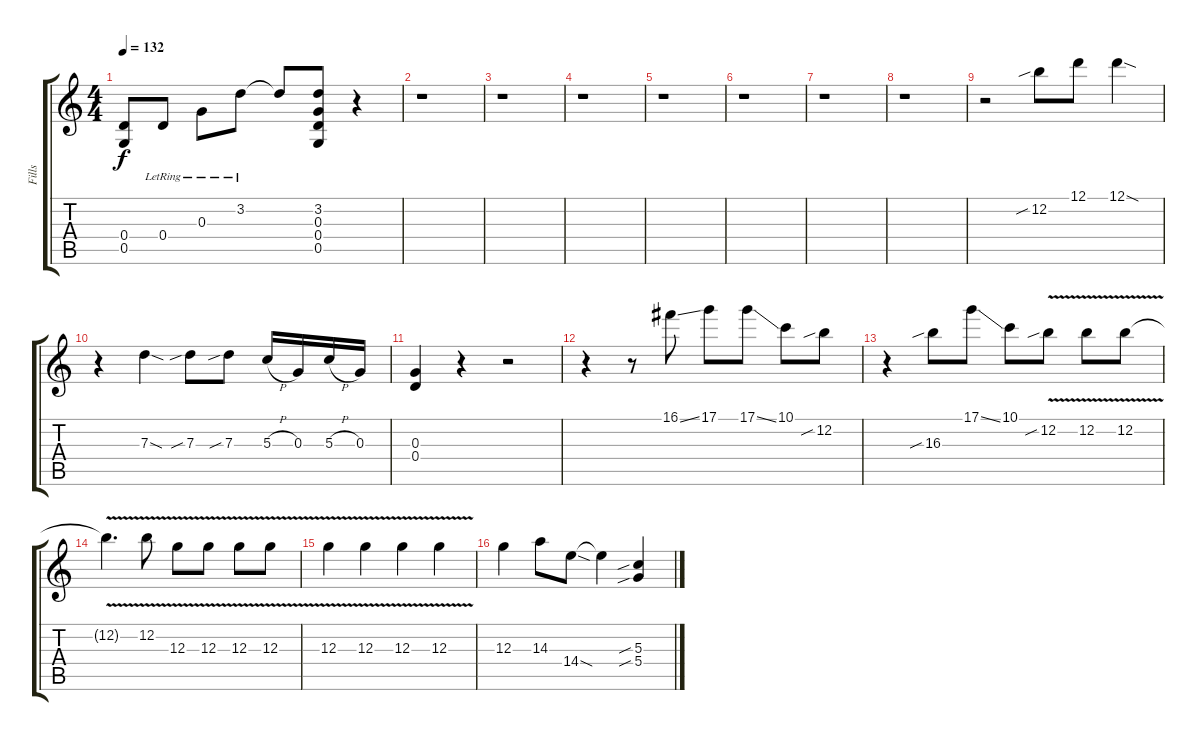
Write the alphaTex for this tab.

\track ("Fills" "Fills") {instrument overdrivenguitar}
\staff {score tabs}
\tuning (D4 B3 G3 D3 G2 D2) {hide}
\ts (4 4)
\tempo 132
\clef g2
\ks c
(0.4{t} 0.5{t}).8{dy f} 0.4{lr}.8 0.3{lr}.8 3.2{lr}.8 3.2{t}.8 (3.2 0.3 0.4 0.5).8 r.4 |
r.1 |
r.1 |
r.1 |
r.1 |
r.1 |
r.1 |
r.1 |
r.2 12.2{sib}.8 12.1.8 12.1{sod}.4 |
r.4 7.3{sod}.4 7.3{sib}.8 7.3{sib}.8 5.3{h}.16 0.3.16 5.3{h}.16 0.3.16 |
(0.3 0.4).4 r.4 r.2 |
r.4 r.8 16.1{ss}.8 17.1.8 17.1{ss}.8 10.1.8 12.2{sib}.8 |
r.4 16.3{sib}.8 17.1{ss}.8 10.1.8 12.2{v sib}.8 12.2{v}.8 12.2{v}.8 |
12.2{t}.4{d} 12.2{v}.8 12.3{v}.8 12.3{v}.8 12.3{v}.8 12.3{v}.8 |
12.3{v}.4 12.3{v}.4 12.3{v}.4 12.3{v}.4 |
12.3.4 14.3.8 14.4{sod}.8 14.4{t}.4 (5.3{sib} 5.4{sib}).4
